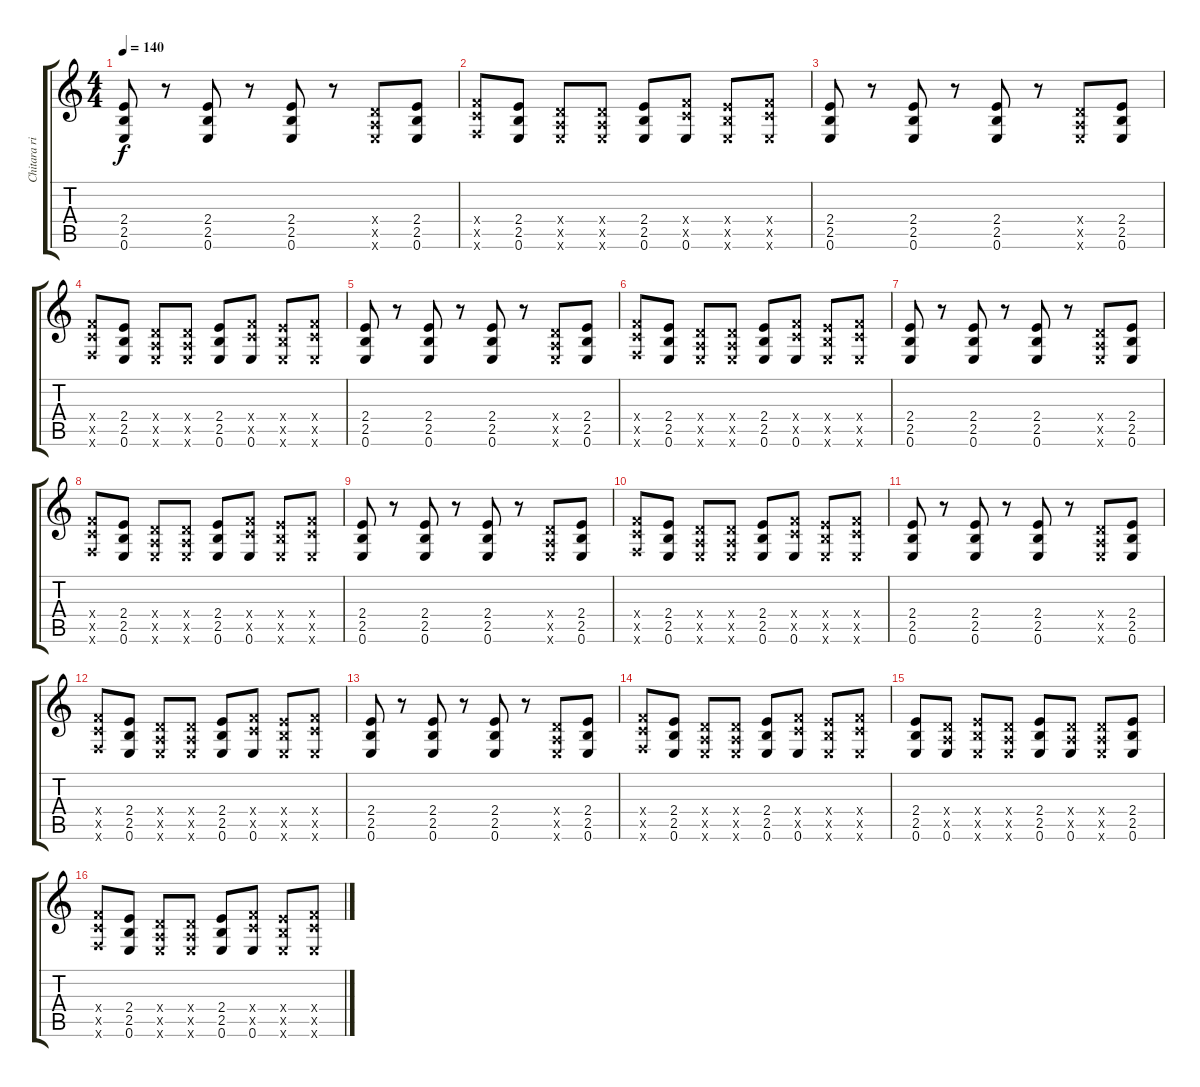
\track ("Chitara ritmica" "Chitara ri") {instrument distortionguitar}
\staff {score tabs}
\tuning (E4 B3 G3 D3 A2 E2) {hide}
\ts (4 4)
\tempo 140
\clef g2
\ks c
(2.4 2.5 0.6).8{dy f} r.8 (2.4 2.5 0.6).8 r.8 (2.4 2.5 0.6).8 r.8 (0.4{x} 0.5{x} 0.6{x}).8 (2.4 2.5 0.6).8 |
(3.4{x} 3.5{x} 1.6{x}).8 (2.4 2.5 0.6).8 (0.4{x} 0.5{x} 0.6{x}).8 (0.4{x} 0.5{x} 0.6{x}).8 (2.4 2.5 0.6).8 (3.4{x} 3.5{x} 0.6).8 (2.4{x} 2.5{x} 0.6{x}).8 (3.4{x} 3.5{x} 0.6{x}).8 |
(2.4 2.5 0.6).8 r.8 (2.4 2.5 0.6).8 r.8 (2.4 2.5 0.6).8 r.8 (0.4{x} 0.5{x} 0.6{x}).8 (2.4 2.5 0.6).8 |
(3.4{x} 3.5{x} 1.6{x}).8 (2.4 2.5 0.6).8 (0.4{x} 0.5{x} 0.6{x}).8 (0.4{x} 0.5{x} 0.6{x}).8 (2.4 2.5 0.6).8 (3.4{x} 3.5{x} 0.6).8 (2.4{x} 2.5{x} 0.6{x}).8 (3.4{x} 3.5{x} 0.6{x}).8 |
(2.4 2.5 0.6).8 r.8 (2.4 2.5 0.6).8 r.8 (2.4 2.5 0.6).8 r.8 (0.4{x} 0.5{x} 0.6{x}).8 (2.4 2.5 0.6).8 |
(3.4{x} 3.5{x} 1.6{x}).8 (2.4 2.5 0.6).8 (0.4{x} 0.5{x} 0.6{x}).8 (0.4{x} 0.5{x} 0.6{x}).8 (2.4 2.5 0.6).8 (3.4{x} 3.5{x} 0.6).8 (2.4{x} 2.5{x} 0.6{x}).8 (3.4{x} 3.5{x} 0.6{x}).8 |
(2.4 2.5 0.6).8 r.8 (2.4 2.5 0.6).8 r.8 (2.4 2.5 0.6).8 r.8 (0.4{x} 0.5{x} 0.6{x}).8 (2.4 2.5 0.6).8 |
(3.4{x} 3.5{x} 1.6{x}).8 (2.4 2.5 0.6).8 (0.4{x} 0.5{x} 0.6{x}).8 (0.4{x} 0.5{x} 0.6{x}).8 (2.4 2.5 0.6).8 (3.4{x} 3.5{x} 0.6).8 (2.4{x} 2.5{x} 0.6{x}).8 (3.4{x} 3.5{x} 0.6{x}).8 |
(2.4 2.5 0.6).8 r.8 (2.4 2.5 0.6).8 r.8 (2.4 2.5 0.6).8 r.8 (0.4{x} 0.5{x} 0.6{x}).8 (2.4 2.5 0.6).8 |
(3.4{x} 3.5{x} 1.6{x}).8 (2.4 2.5 0.6).8 (0.4{x} 0.5{x} 0.6{x}).8 (0.4{x} 0.5{x} 0.6{x}).8 (2.4 2.5 0.6).8 (3.4{x} 3.5{x} 0.6).8 (2.4{x} 2.5{x} 0.6{x}).8 (3.4{x} 3.5{x} 0.6{x}).8 |
(2.4 2.5 0.6).8 r.8 (2.4 2.5 0.6).8 r.8 (2.4 2.5 0.6).8 r.8 (0.4{x} 0.5{x} 0.6{x}).8 (2.4 2.5 0.6).8 |
(3.4{x} 3.5{x} 1.6{x}).8 (2.4 2.5 0.6).8 (0.4{x} 0.5{x} 0.6{x}).8 (0.4{x} 0.5{x} 0.6{x}).8 (2.4 2.5 0.6).8 (3.4{x} 3.5{x} 0.6).8 (2.4{x} 2.5{x} 0.6{x}).8 (3.4{x} 3.5{x} 0.6{x}).8 |
(2.4 2.5 0.6).8 r.8 (2.4 2.5 0.6).8 r.8 (2.4 2.5 0.6).8 r.8 (0.4{x} 0.5{x} 0.6{x}).8 (2.4 2.5 0.6).8 |
(3.4{x} 3.5{x} 1.6{x}).8 (2.4 2.5 0.6).8 (0.4{x} 0.5{x} 0.6{x}).8 (0.4{x} 0.5{x} 0.6{x}).8 (2.4 2.5 0.6).8 (3.4{x} 3.5{x} 0.6).8 (2.4{x} 2.5{x} 0.6{x}).8 (3.4{x} 3.5{x} 0.6{x}).8 |
(2.4 2.5 0.6).8 (0.4{x} 0.5{x} 0.6).8 (2.4{x} 2.5{x} 0.6{x}).8 (0.4{x} 0.5{x} 0.6{x}).8 (2.4 2.5 0.6).8 (0.4{x} 0.5{x} 0.6).8 (0.4{x} 0.5{x} 0.6{x}).8 (2.4 2.5 0.6).8 |
(3.4{x} 3.5{x} 1.6{x}).8 (2.4 2.5 0.6).8 (0.4{x} 0.5{x} 0.6{x}).8 (0.4{x} 0.5{x} 0.6{x}).8 (2.4 2.5 0.6).8 (3.4{x} 3.5{x} 0.6).8 (2.4{x} 2.5{x} 0.6{x}).8 (3.4{x} 3.5{x} 0.6{x}).8
